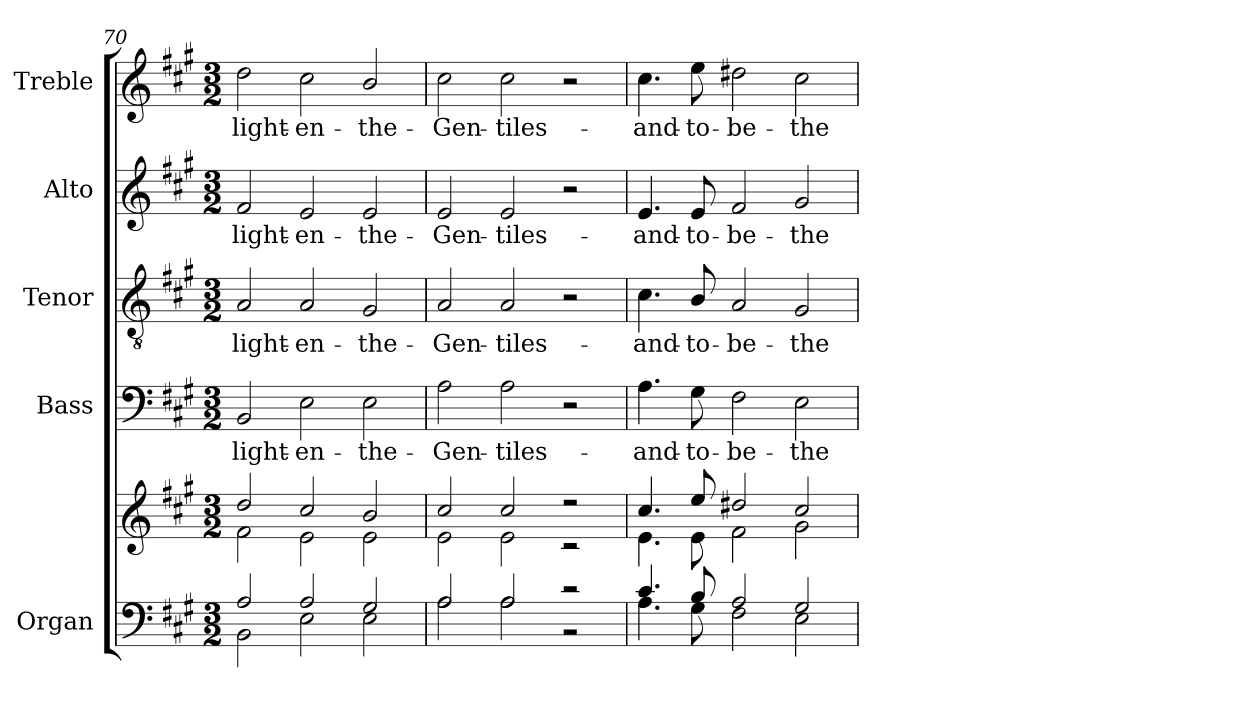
**kern	**kern	**kern	**text	**kern	**text	**kern	**text	**kern	**text
*part5	*part5	*part4	*part4	*part3	*part3	*part2	*part2	*part1	*part1
*staff6	*staff5	*staff4	*staff4	*staff3	*staff3	*staff2	*staff2	*staff1	*staff1
*I"Organ	*	*I"Bass	*	*I"Tenor	*	*I"Alto	*	*I"Treble	*
*I'Org.	*	*I'B.	*	*I'T.	*	*I'A.	*	*I'Tr.	*
*clefF4	*clefG2	*clefF4	*	*clefGv2	*	*clefG2	*	*clefG2	*
*	*	*	*	*ITrd7c12	*	*	*	*	*
*k[f#c#g#]	*k[f#c#g#]	*k[f#c#g#]	*	*k[f#c#g#]	*	*k[f#c#g#]	*	*k[f#c#g#]	*
*A:	*A:	*A:	*	*A:	*	*A:	*	*A:	*
*M3/2	*M3/2	*M3/2	*	*M3/2	*	*M3/2	*	*M3/2	*
=70	=70	=70	=70	=70	=70	=70	=70	=70	=70
*^	*^	*	*	*	*	*	*	*	*
!	!	!	!	!	!LO:LY:b:color=#000000	!	!	!	!	!	!
!	!	!	!	!	!	!	!LO:LY:b:color=#000000	!	!	!	!
!	!	!	!	!	!	!	!	!	!LO:LY:b:color=#000000	!	!
!	!	!	!	!	!	!	!	!	!	!	!LO:LY:b:color=#000000
2Ai/	2BBi\	2ddi/	2f#i\	2BBi/	-light-	2AAi/	-light-	2f#i/	-light-	2ddi\	-light-
!	!	!	!	!	!LO:LY:b:color=#000000	!	!	!	!	!	!
!	!	!	!	!	!	!	!LO:LY:b:color=#000000	!	!	!	!
!	!	!	!	!	!	!	!	!	!LO:LY:b:color=#000000	!	!
!	!	!	!	!	!	!	!	!	!	!	!LO:LY:b:color=#000000
2Ai/	2Ei\	2cc#i/	2ei\	2Ei\	-en-	2AAi/	-en-	2ei/	-en-	2cc#i\	-en-
!	!	!	!	!	!LO:LY:b:color=#000000	!	!	!	!	!	!
!	!	!	!	!	!	!	!LO:LY:b:color=#000000	!	!	!	!
!	!	!	!	!	!	!	!	!	!LO:LY:b:color=#000000	!	!
!	!	!	!	!	!	!	!	!	!	!	!LO:LY:b:color=#000000
2G#i/	2Ei\	2bi/	2ei\	2Ei\	-the-	2GG#i/	-the-	2ei/	-the-	2bi/	-the-
=71	=71	=71	=71	=71	=71	=71	=71	=71	=71	=71	=71
!	!	!	!	!	!LO:LY:b:color=#000000	!	!	!	!	!	!
!	!	!	!	!	!	!	!LO:LY:b:color=#000000	!	!	!	!
!	!	!	!	!	!	!	!	!	!LO:LY:b:color=#000000	!	!
!	!	!	!	!	!	!	!	!	!	!	!LO:LY:b:color=#000000
2Ai/	2Ai\	2cc#i/	2ei\	2Ai\	-Gen-	2AAi/	-Gen-	2ei/	-Gen-	2cc#i\	-Gen-
!	!	!	!	!	!LO:LY:b:color=#000000	!	!	!	!	!	!
!	!	!	!	!	!	!	!LO:LY:b:color=#000000	!	!	!	!
!	!	!	!	!	!	!	!	!	!LO:LY:b:color=#000000	!	!
!	!	!	!	!	!	!	!	!	!	!	!LO:LY:b:color=#000000
2Ai/	2Ai\	2cc#i/	2ei\	2Ai\	-tiles-	2AAi/	-tiles-	2ei/	-tiles-	2cc#i\	-tiles-
2r	2r	2r	2r	2r	.	2r	.	2r	.	2r	.
=72	=72	=72	=72	=72	=72	=72	=72	=72	=72	=72	=72
!	!	!	!	!	!LO:LY:b:color=#000000	!	!	!	!	!	!
!	!	!	!	!	!	!	!LO:LY:b:color=#000000	!	!	!	!
!	!	!	!	!	!	!	!	!	!LO:LY:b:color=#000000	!	!
!	!	!	!	!	!	!	!	!	!	!	!LO:LY:b:color=#000000
4.c#i/	4.Ai\	4.cc#i/	4.ei\	4.Ai\	-and-	4.C#i\	-and-	4.ei/	-and-	4.cc#i\	-and-
!	!	!	!	!	!LO:LY:b:color=#000000	!	!	!	!	!	!
!	!	!	!	!	!	!	!LO:LY:b:color=#000000	!	!	!	!
!	!	!	!	!	!	!	!	!	!LO:LY:b:color=#000000	!	!
!	!	!	!	!	!	!	!	!	!	!	!LO:LY:b:color=#000000
8Bi/	8G#i\	8eei/	8ei\	8G#i\	-to-	8BBi/	-to-	8ei/	-to-	8eei\	-to-
!	!	!	!	!	!LO:LY:b:color=#000000	!	!	!	!	!	!
!	!	!	!	!	!	!	!LO:LY:b:color=#000000	!	!	!	!
!	!	!	!	!	!	!	!	!	!LO:LY:b:color=#000000	!	!
!	!	!	!	!	!	!	!	!	!	!	!LO:LY:b:color=#000000
2Ai/	2F#i\	2dd#Xi/	2f#i\	2F#i\	-be-	2AAi/	-be-	2f#i/	-be-	2dd#Xi\	-be-
!	!	!	!	!	!LO:LY:b:color=#000000	!	!	!	!	!	!
!	!	!	!	!	!	!	!LO:LY:b:color=#000000	!	!	!	!
!	!	!	!	!	!	!	!	!	!LO:LY:b:color=#000000	!	!
!	!	!	!	!	!	!	!	!	!	!	!LO:LY:b:color=#000000
2G#i/	2Ei\	2cc#i/	2g#i\	2Ei\	-the-	2GG#i/	-the-	2g#i/	-the-	2cc#i\	-the-
*v	*v	*	*	*	*	*	*	*	*	*	*
*	*v	*v	*	*	*	*	*	*	*	*
=	=	=	=	=	=	=	=	=	=
*-	*-	*-	*-	*-	*-	*-	*-	*-	*-
